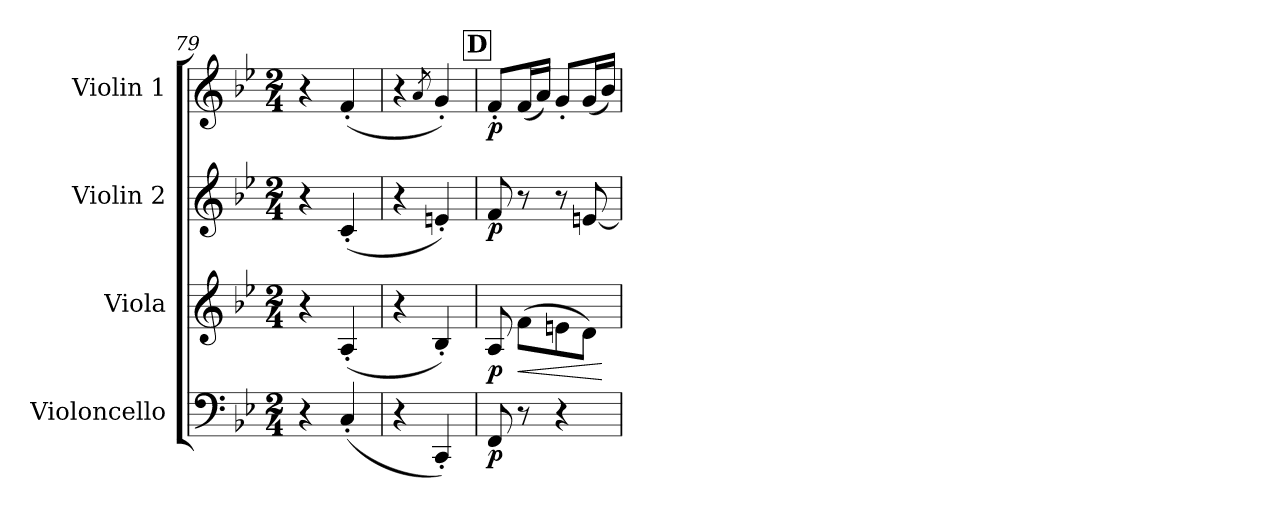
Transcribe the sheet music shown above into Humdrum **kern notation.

**kern	**dynam	**kern	**dynam	**kern	**dynam	**kern	**dynam
*part4	*part4	*part3	*part3	*part2	*part2	*part1	*part1
*staff4	*staff4	*staff3	*staff3	*staff2	*staff2	*staff1	*staff1
*I"Violoncello	*	*I"Viola	*	*I"Violin 2	*	*I"Violin 1	*
*I'Vc	*	*I'Vla	*	*I'Vln	*	*I'Vln	*
*clefF4	*	*clefG2	*	*clefG2	*	*clefG2	*
*k[b-e-]	*	*k[b-e-]	*	*k[b-e-]	*	*k[b-e-]	*
*M2/4	*	*M2/4	*	*M2/4	*	*M2/4	*
=79	=79	=79	=79	=79	=79	=79	=79
4r	.	4r	.	4r	.	4r	.
(4C'/	.	(4A'/	.	(4c'/	.	(4f'/	.
=80	=80	=80	=80	=80	=80	=80	=80
4r	.	4r	.	4r	.	4r	.
.	.	.	.	.	.	8qa/	.
4CC'/)	.	4B-'/)	.	4en'/)	.	4g'/)	.
!!LO:REH:place=s1:a:B:cj:fs=14:t=D
=81	=81	=81	=81	=81	=81	=81	=81
*	*	*^	*	*	*	*	*
!	!LO:DY:b	!	!	!LO:DY:b	!	!LO:DY:b	!	!LO:DY:b
8FF/	p	8A/	8ryy	p	8f/	p	8f'/L	p
!	!	!	!	!LO:HP:b	!	!	!	!
8r	.	(8f\L	16ryy	<	8r	.	(16f/L	.
.	.	.	16ryy	.	.	.	16a/JJ)	.
4r	.	8en\	8ryy	.	8r	.	8g'/L	.
.	.	8d\J)	16ryy	.	[8en/	.	(16g/L	.
.	.	.	16ryy	[	.	.	16b-/JJ)	.
*	*	*v	*v	*	*	*	*	*
=	=	=	=	=	=	=	=
*-	*-	*-	*-	*-	*-	*-	*-
